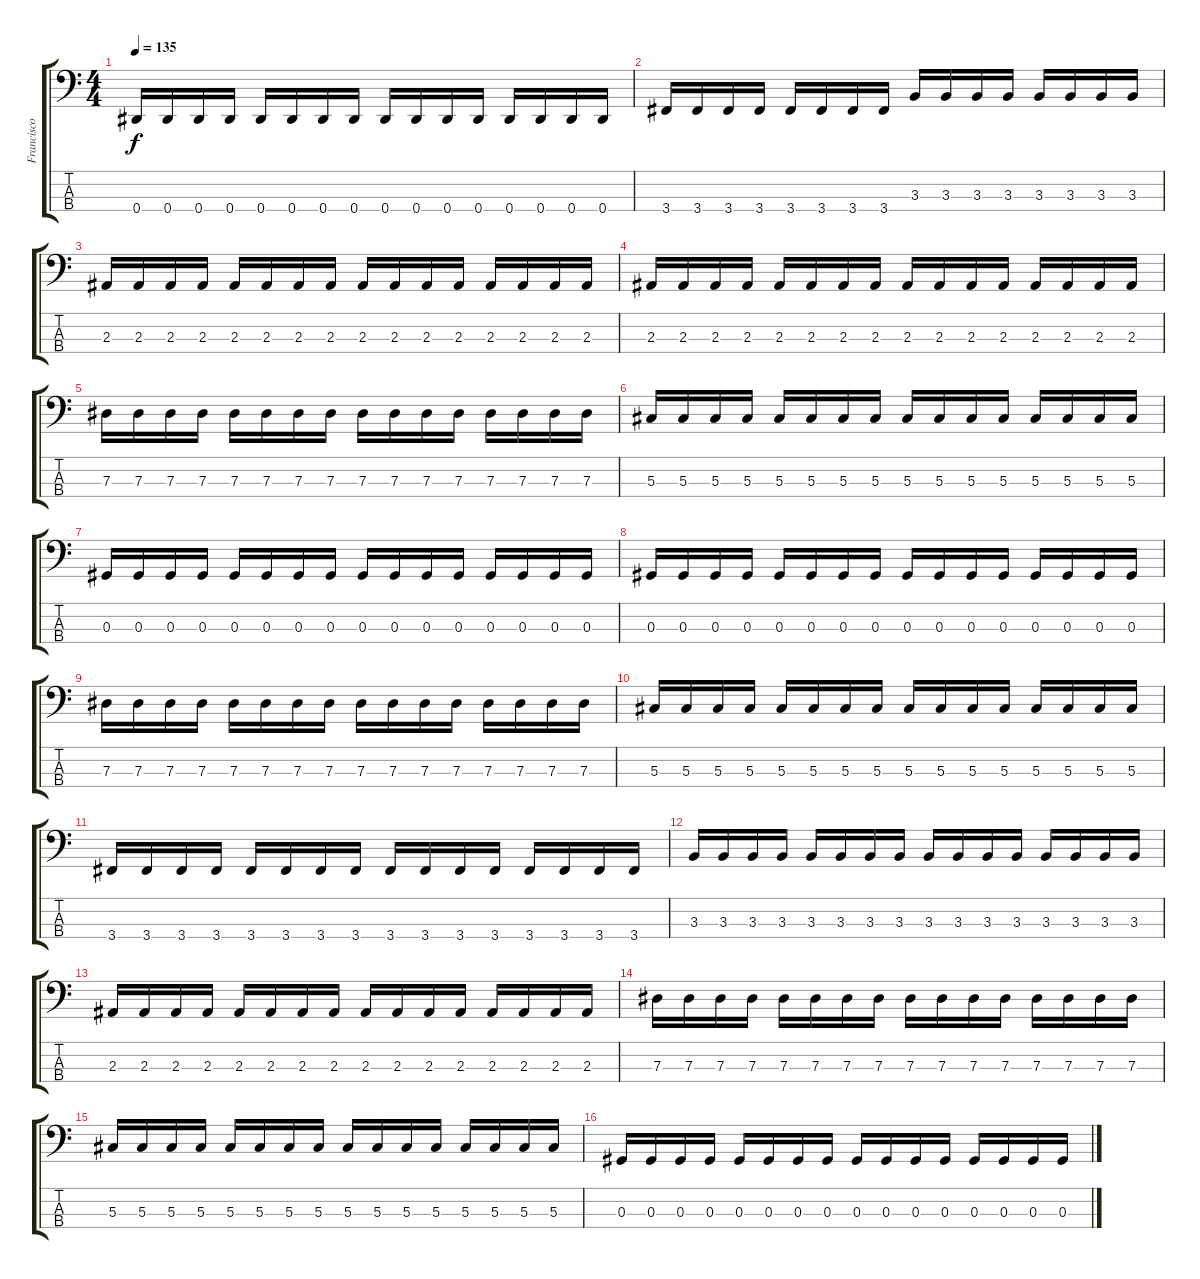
\track ("Francisco Fidalgo" "Francisco ") {instrument electricbasspick}
\staff {score tabs}
\tuning (Gb2 Db2 Ab1 Eb1) {hide}
\ts (4 4)
\tempo 135
\clef f4
\ks c
0.4.16{dy f} 0.4.16 0.4.16 0.4.16 0.4.16 0.4.16 0.4.16 0.4.16 0.4.16 0.4.16 0.4.16 0.4.16 0.4.16 0.4.16 0.4.16 0.4.16 |
3.4.16 3.4.16 3.4.16 3.4.16 3.4.16 3.4.16 3.4.16 3.4.16 3.3.16 3.3.16 3.3.16 3.3.16 3.3.16 3.3.16 3.3.16 3.3.16 |
2.3.16 2.3.16 2.3.16 2.3.16 2.3.16 2.3.16 2.3.16 2.3.16 2.3.16 2.3.16 2.3.16 2.3.16 2.3.16 2.3.16 2.3.16 2.3.16 |
2.3.16 2.3.16 2.3.16 2.3.16 2.3.16 2.3.16 2.3.16 2.3.16 2.3.16 2.3.16 2.3.16 2.3.16 2.3.16 2.3.16 2.3.16 2.3.16 |
7.3.16 7.3.16 7.3.16 7.3.16 7.3.16 7.3.16 7.3.16 7.3.16 7.3.16 7.3.16 7.3.16 7.3.16 7.3.16 7.3.16 7.3.16 7.3.16 |
5.3.16 5.3.16 5.3.16 5.3.16 5.3.16 5.3.16 5.3.16 5.3.16 5.3.16 5.3.16 5.3.16 5.3.16 5.3.16 5.3.16 5.3.16 5.3.16 |
0.3.16 0.3.16 0.3.16 0.3.16 0.3.16 0.3.16 0.3.16 0.3.16 0.3.16 0.3.16 0.3.16 0.3.16 0.3.16 0.3.16 0.3.16 0.3.16 |
0.3.16 0.3.16 0.3.16 0.3.16 0.3.16 0.3.16 0.3.16 0.3.16 0.3.16 0.3.16 0.3.16 0.3.16 0.3.16 0.3.16 0.3.16 0.3.16 |
7.3.16 7.3.16 7.3.16 7.3.16 7.3.16 7.3.16 7.3.16 7.3.16 7.3.16 7.3.16 7.3.16 7.3.16 7.3.16 7.3.16 7.3.16 7.3.16 |
5.3.16 5.3.16 5.3.16 5.3.16 5.3.16 5.3.16 5.3.16 5.3.16 5.3.16 5.3.16 5.3.16 5.3.16 5.3.16 5.3.16 5.3.16 5.3.16 |
3.4.16 3.4.16 3.4.16 3.4.16 3.4.16 3.4.16 3.4.16 3.4.16 3.4.16 3.4.16 3.4.16 3.4.16 3.4.16 3.4.16 3.4.16 3.4.16 |
3.3.16 3.3.16 3.3.16 3.3.16 3.3.16 3.3.16 3.3.16 3.3.16 3.3.16 3.3.16 3.3.16 3.3.16 3.3.16 3.3.16 3.3.16 3.3.16 |
2.3.16 2.3.16 2.3.16 2.3.16 2.3.16 2.3.16 2.3.16 2.3.16 2.3.16 2.3.16 2.3.16 2.3.16 2.3.16 2.3.16 2.3.16 2.3.16 |
7.3.16 7.3.16 7.3.16 7.3.16 7.3.16 7.3.16 7.3.16 7.3.16 7.3.16 7.3.16 7.3.16 7.3.16 7.3.16 7.3.16 7.3.16 7.3.16 |
5.3.16 5.3.16 5.3.16 5.3.16 5.3.16 5.3.16 5.3.16 5.3.16 5.3.16 5.3.16 5.3.16 5.3.16 5.3.16 5.3.16 5.3.16 5.3.16 |
0.3.16 0.3.16 0.3.16 0.3.16 0.3.16 0.3.16 0.3.16 0.3.16 0.3.16 0.3.16 0.3.16 0.3.16 0.3.16 0.3.16 0.3.16 0.3.16
